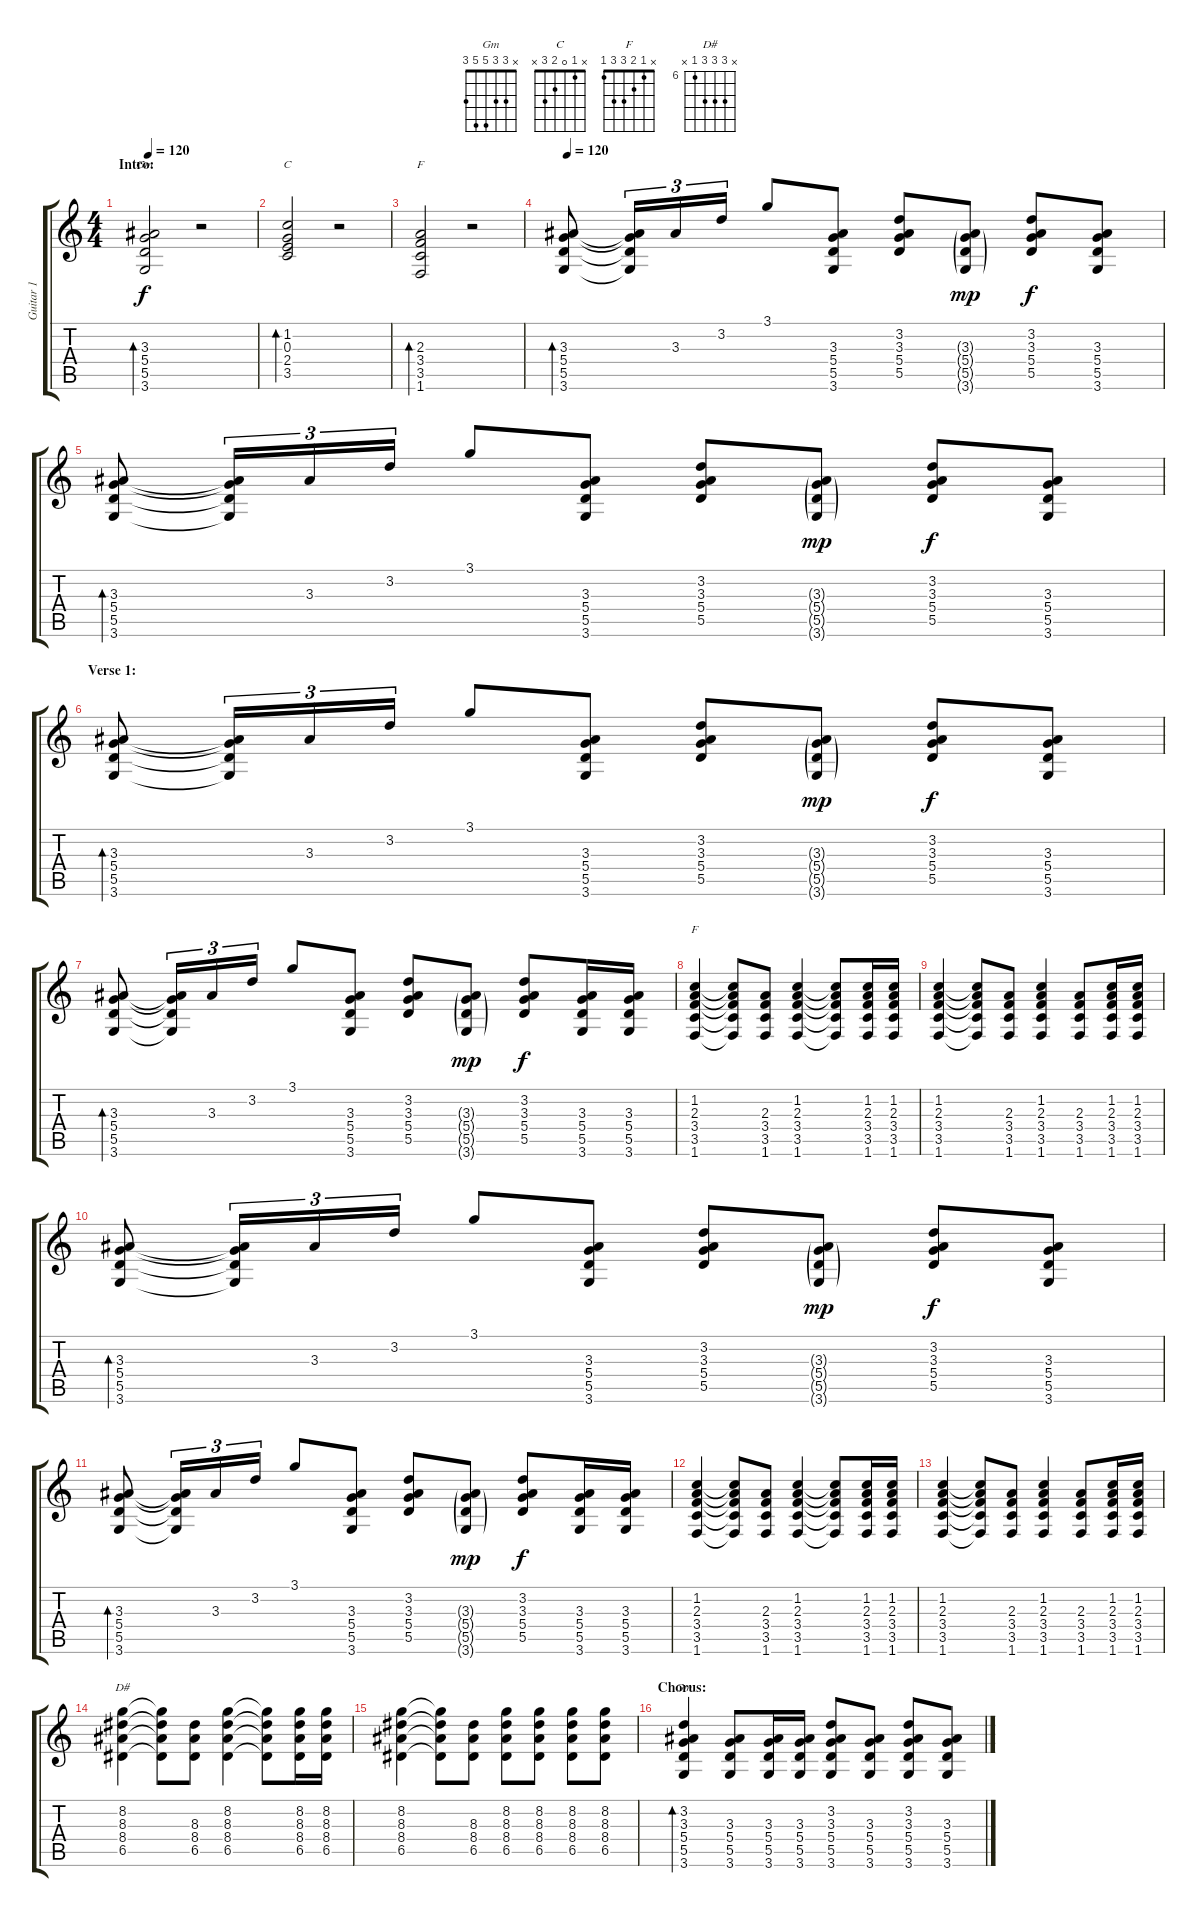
\track ("Guitar 1" "Guitar 1") {instrument acousticguitarsteel}
\staff {score tabs}
\tuning (E4 B3 G3 D3 A2 E2) {hide}
\chord ("Gm" x x 3 5 5 3)
\chord ("C" x 1 0 2 3 x)
\chord ("F" x x 2 3 3 1)
\chord ("F" x 1 2 3 3 1)
\chord ("D#" x 8 8 8 6 x) {firstfret 6}
\chord ("Gm" x 3 3 5 5 3)
\ts (4 4)
\section ("" "Intro:")
\tempo 120
\tempo 80
\tempo 120
\clef g2
\ks c
(3.3 5.4 5.5 3.6).2{bd 240 ch "Gm" dy f instrument acousticguitarsteel} r.2 |
(1.2 0.3 2.4 3.5).2{bd 240 ch "C"} r.2 |
(2.3 3.4 3.5 1.6).2{bd 240 ch "F"} r.2 |
\tempo 120
(3.3 5.4 5.5 3.6).8{bd 120} (3.3{t} 5.4{t} 5.5{t} 3.6{t}).16{tu (3 2)} 3.3.16{tu (3 2)} 3.2.16{tu (3 2)} 3.1.8 (3.3 5.4 5.5 3.6).8 (3.2 3.3 5.4 5.5).8 (3.3{g} 5.4{g} 5.5{g} 3.6{g}).8{dy mp} (3.2 3.3 5.4 5.5).8{dy f} (3.3 5.4 5.5 3.6).8 |
(3.3 5.4 5.5 3.6).8{bd 120} (3.3{t} 5.4{t} 5.5{t} 3.6{t}).16{tu (3 2)} 3.3.16{tu (3 2)} 3.2.16{tu (3 2)} 3.1.8 (3.3 5.4 5.5 3.6).8 (3.2 3.3 5.4 5.5).8 (3.3{g} 5.4{g} 5.5{g} 3.6{g}).8{dy mp} (3.2 3.3 5.4 5.5).8{dy f} (3.3 5.4 5.5 3.6).8 |
\section ("" "Verse 1:")
(3.3 5.4 5.5 3.6).8{bd 120} (3.3{t} 5.4{t} 5.5{t} 3.6{t}).16{tu (3 2)} 3.3.16{tu (3 2)} 3.2.16{tu (3 2)} 3.1.8 (3.3 5.4 5.5 3.6).8 (3.2 3.3 5.4 5.5).8 (3.3{g} 5.4{g} 5.5{g} 3.6{g}).8{dy mp} (3.2 3.3 5.4 5.5).8{dy f} (3.3 5.4 5.5 3.6).8 |
(3.3 5.4 5.5 3.6).8{bd 120} (3.3{t} 5.4{t} 5.5{t} 3.6{t}).16{tu (3 2)} 3.3.16{tu (3 2)} 3.2.16{tu (3 2)} 3.1.8 (3.3 5.4 5.5 3.6).8 (3.2 3.3 5.4 5.5).8 (3.3{g} 5.4{g} 5.5{g} 3.6{g}).8{dy mp} (3.2 3.3 5.4 5.5).8{dy f} (3.3 5.4 5.5 3.6).16 (3.3 5.4 5.5 3.6).16 |
(1.2 2.3 3.4 3.5 1.6).4{ch "F"} (1.2{t} 2.3{t} 3.4{t} 3.5{t} 1.6{t}).8 (2.3 3.4 3.5 1.6).8 (1.2 2.3 3.4 3.5 1.6).4 (1.2{t} 2.3{t} 3.4{t} 3.5{t} 1.6{t}).8 (1.2 2.3 3.4 3.5 1.6).16 (1.2 2.3 3.4 3.5 1.6).16 |
(1.2 2.3 3.4 3.5 1.6).4 (1.2{t} 2.3{t} 3.4{t} 3.5{t} 1.6{t}).8 (2.3 3.4 3.5 1.6).8 (1.2 2.3 3.4 3.5 1.6).4 (2.3 3.4 3.5 1.6).8 (1.2 2.3 3.4 3.5 1.6).16 (1.2 2.3 3.4 3.5 1.6).16 |
(3.3 5.4 5.5 3.6).8{bd 120} (3.3{t} 5.4{t} 5.5{t} 3.6{t}).16{tu (3 2)} 3.3.16{tu (3 2)} 3.2.16{tu (3 2)} 3.1.8 (3.3 5.4 5.5 3.6).8 (3.2 3.3 5.4 5.5).8 (3.3{g} 5.4{g} 5.5{g} 3.6{g}).8{dy mp} (3.2 3.3 5.4 5.5).8{dy f} (3.3 5.4 5.5 3.6).8 |
(3.3 5.4 5.5 3.6).8{bd 120} (3.3{t} 5.4{t} 5.5{t} 3.6{t}).16{tu (3 2)} 3.3.16{tu (3 2)} 3.2.16{tu (3 2)} 3.1.8 (3.3 5.4 5.5 3.6).8 (3.2 3.3 5.4 5.5).8 (3.3{g} 5.4{g} 5.5{g} 3.6{g}).8{dy mp} (3.2 3.3 5.4 5.5).8{dy f} (3.3 5.4 5.5 3.6).16 (3.3 5.4 5.5 3.6).16 |
(1.2 2.3 3.4 3.5 1.6).4 (1.2{t} 2.3{t} 3.4{t} 3.5{t} 1.6{t}).8 (2.3 3.4 3.5 1.6).8 (1.2 2.3 3.4 3.5 1.6).4 (1.2{t} 2.3{t} 3.4{t} 3.5{t} 1.6{t}).8 (1.2 2.3 3.4 3.5 1.6).16 (1.2 2.3 3.4 3.5 1.6).16 |
(1.2 2.3 3.4 3.5 1.6).4 (1.2{t} 2.3{t} 3.4{t} 3.5{t} 1.6{t}).8 (2.3 3.4 3.5 1.6).8 (1.2 2.3 3.4 3.5 1.6).4 (2.3 3.4 3.5 1.6).8 (1.2 2.3 3.4 3.5 1.6).16 (1.2 2.3 3.4 3.5 1.6).16 |
(8.2 8.3 8.4 6.5).4{ch "D#"} (8.2{t} 8.3{t} 8.4{t} 6.5{t}).8 (8.3 8.4 6.5).8 (8.2 8.3 8.4 6.5).4 (8.2{t} 8.3{t} 8.4{t} 6.5{t}).8 (8.2 8.3 8.4 6.5).16 (8.2 8.3 8.4 6.5).16 |
(8.2 8.3 8.4 6.5).4 (8.2{t} 8.3{t} 8.4{t} 6.5{t}).8 (8.3 8.4 6.5).8 (8.2 8.3 8.4 6.5).8 (8.2 8.3 8.4 6.5).8 (8.2 8.3 8.4 6.5).8 (8.2 8.3 8.4 6.5).8 |
\section ("" "Chorus:")
(3.2 3.3 5.4 5.5 3.6).4{bd 120 ch "Gm"} (3.3 5.4 5.5 3.6).8 (3.3 5.4 5.5 3.6).16 (3.3 5.4 5.5 3.6).16 (3.2 3.3 5.4 5.5 3.6).8 (3.3 5.4 5.5 3.6).8 (3.2 3.3 5.4 5.5 3.6).8 (3.3 5.4 5.5 3.6).8
